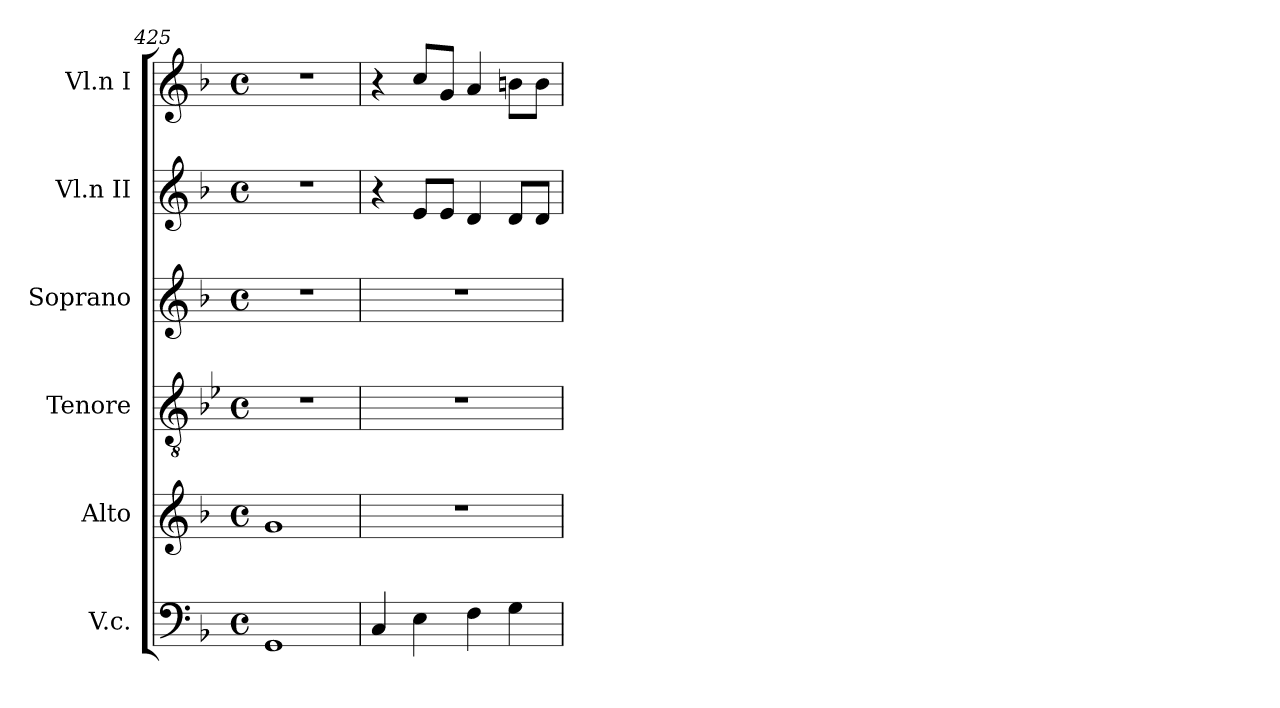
**kern	**kern	**kern	**kern	**kern	**kern
*part6	*part5	*part4	*part3	*part2	*part1
*staff6	*staff5	*staff4	*staff3	*staff2	*staff1
*I"V.c.	*I"Alto	*I"Tenore	*I"Soprano	*I"Vl.n II	*I"Vl.n I
*I'V.c.	*I'Alto	*I'Tenore	*I'Soprano	*I'Vl.n II	*I'Vl.n I
*clefF4	*clefG2	*clefGv2	*clefG2	*clefG2	*clefG2
*k[b-]	*k[b-]	*k[b-e-]	*k[b-]	*k[b-]	*k[b-]
*F:	*F:	*B-:	*F:	*F:	*F:
*M4/4	*M4/4	*M4/4	*M4/4	*M4/4	*M4/4
*met(c)	*met(c)	*met(c)	*met(c)	*met(c)	*met(c)
=425	=425	=425	=425	=425	=425
1GG	1g	1r	1r	1r	1r
!!LO:PB:g=z
=426	=426	=426	=426	=426	=426
4C/	1r	1r	1r	4r	4r
4E\	.	.	.	8e/L	8cc/L
.	.	.	.	8e/J	8g/J
4F\	.	.	.	4d/	4a/
4G\	.	.	.	8d/L	8bn\L
.	.	.	.	8d/J	8b\J
=	=	=	=	=	=
*-	*-	*-	*-	*-	*-
